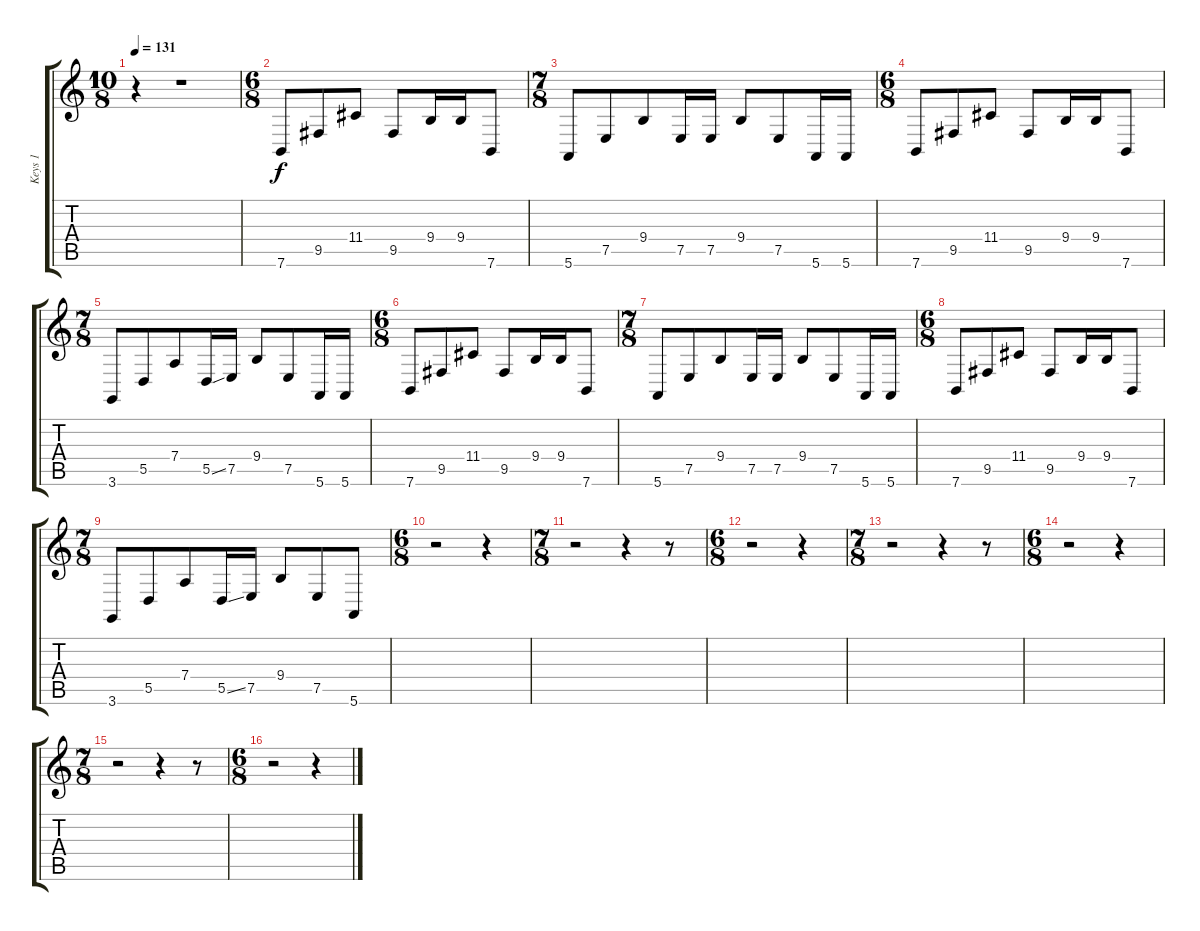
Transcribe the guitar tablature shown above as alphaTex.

\track ("Keys 1" "Keys 1") {instrument synthstrings2}
\staff {score tabs}
\tuning (E4 B3 G3 D3 A2 E2) {hide}
\ts (10 8)
\tempo 131
\clef g2
\ks c
r.4{dy f} r.1 |
\ts (6 8)
7.6.8 9.5.8 11.4.8 9.5.8 9.4.16 9.4.16 7.6.8 |
\ts (7 8)
5.6.8 7.5.8 9.4.8 7.5.16 7.5.16 9.4.8 7.5.8 5.6.16 5.6.16 |
\ts (6 8)
7.6.8 9.5.8 11.4.8 9.5.8 9.4.16 9.4.16 7.6.8 |
\ts (7 8)
3.6.8 5.5.8 7.4.8 5.5{ss}.16 7.5.16 9.4.8 7.5.8 5.6.16 5.6.16 |
\ts (6 8)
7.6.8 9.5.8 11.4.8 9.5.8 9.4.16 9.4.16 7.6.8 |
\ts (7 8)
5.6.8 7.5.8 9.4.8 7.5.16 7.5.16 9.4.8 7.5.8 5.6.16 5.6.16 |
\ts (6 8)
7.6.8 9.5.8 11.4.8 9.5.8 9.4.16 9.4.16 7.6.8 |
\ts (7 8)
3.6.8 5.5.8 7.4.8 5.5{ss}.16 7.5.16 9.4.8 7.5.8 5.6.8 |
\ts (6 8)
r.2 r.4 |
\ts (7 8)
r.2 r.4 r.8 |
\ts (6 8)
r.2 r.4 |
\ts (7 8)
r.2 r.4 r.8 |
\ts (6 8)
r.2 r.4 |
\ts (7 8)
r.2 r.4 r.8 |
\ts (6 8)
r.2 r.4
